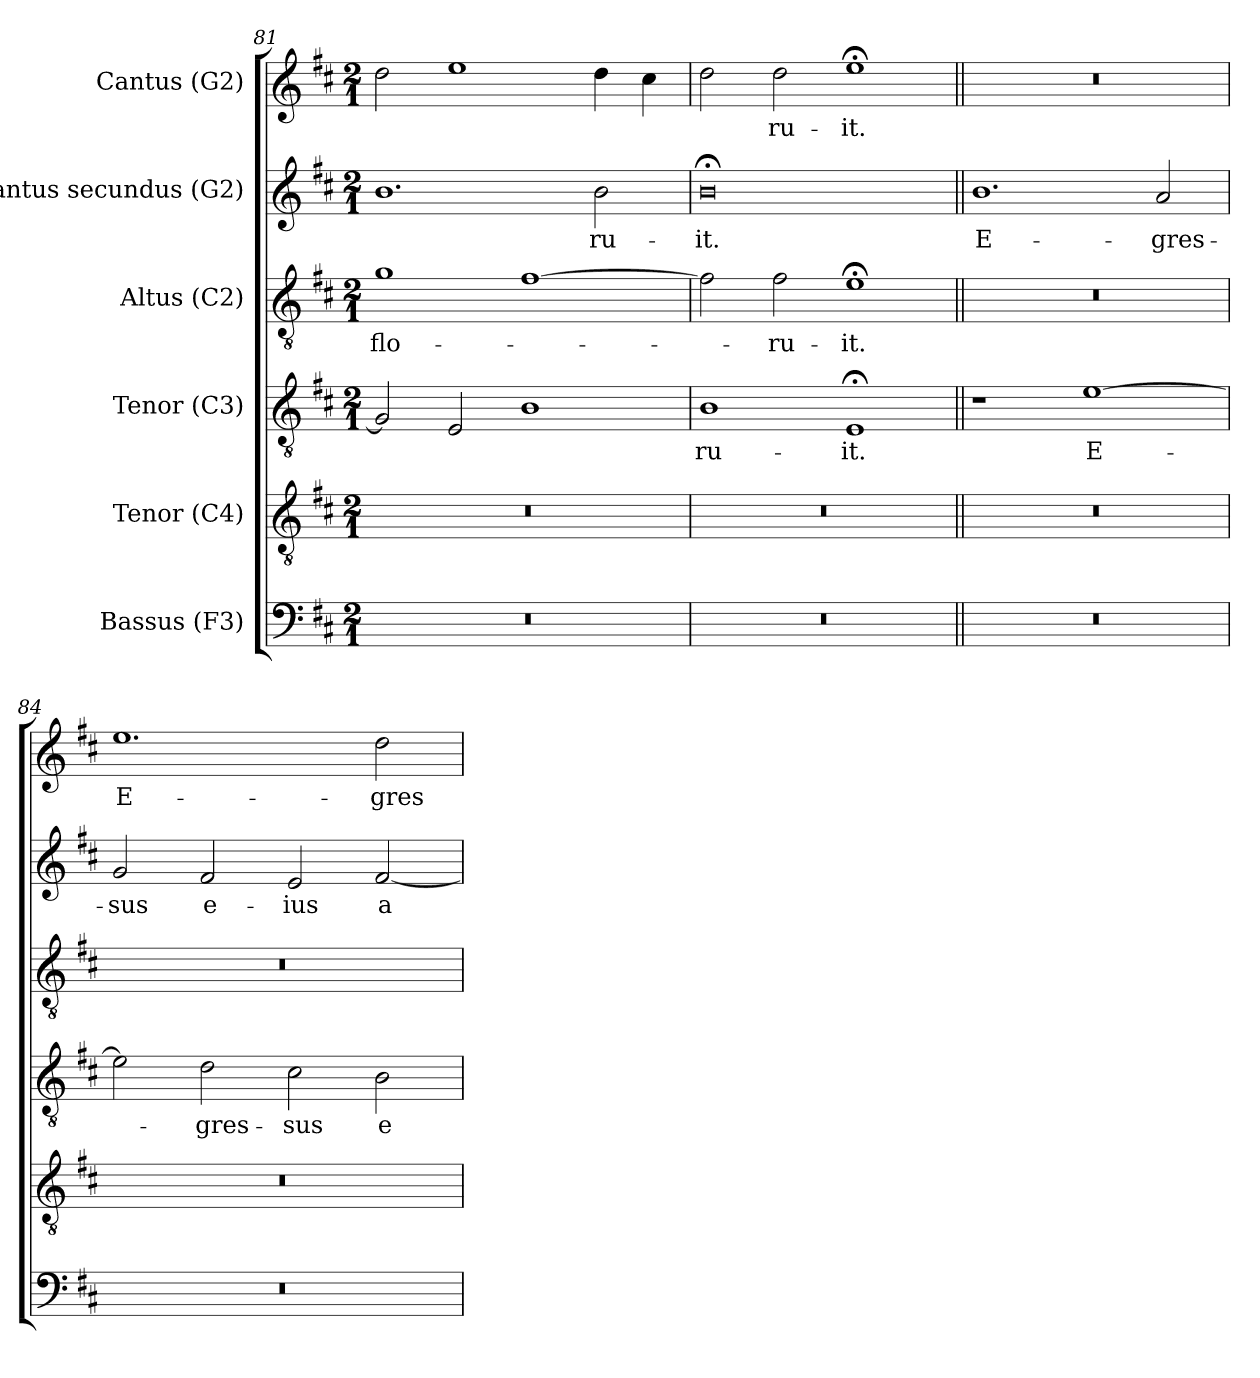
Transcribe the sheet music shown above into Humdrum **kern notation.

**kern	**kern	**kern	**text	**kern	**text	**kern	**text	**kern	**text
*part6	*part5	*part4	*part4	*part3	*part3	*part2	*part2	*part1	*part1
*staff6	*staff5	*staff4	*staff4	*staff3	*staff3	*staff2	*staff2	*staff1	*staff1
*I"Bassus (F3)	*I"Tenor (C4)	*I"Tenor (C3)	*	*I"Altus (C2)	*	*I"Cantus secundus (G2)	*	*I"Cantus (G2)	*
*clefF4	*clefGv2	*clefGv2	*	*clefGv2	*	*clefG2	*	*clefG2	*
*	*	*	*	*ITrd7c12	*	*	*	*	*
*k[f#c#]	*k[f#c#]	*k[f#c#]	*	*k[f#c#]	*	*k[f#c#]	*	*k[f#c#]	*
*D:	*D:	*D:	*	*D:	*	*D:	*	*D:	*
*M2/1	*M2/1	*M2/1	*	*M2/1	*	*M2/1	*	*M2/1	*
=81	=81	=81	=81	=81	=81	=81	=81	=81	=81
!LO:N:vis=1	!LO:N:vis=1	!	!	!	!	!	!	!	!
!	!	!	!	!	!LO:LY:b:color=#000000	!	!	!	!
0r	0r	2Gi/]	.	1Gi	flo-	1.bi	.	2ddi\	.
.	.	2Ei/	.	.	.	.	.	1eei	.
.	.	1Bi	.	[1F#i	.	.	.	.	.
!	!	!	!	!	!	!	!LO:LY:b:color=#000000	!	!
.	.	.	.	.	.	2bi\	-ru-	4ddi\	.
.	.	.	.	.	.	.	.	4cc#i\	.
=82	=82	=82	=82	=82	=82	=82	=82	=82	=82
!LO:N:vis=1	!LO:N:vis=1	!	!	!	!	!	!	!	!
!	!	!	!LO:LY:b:color=#000000	!	!	!	!	!	!
!	!	!	!	!	!	!	!LO:LY:b:color=#000000	!	!
0r	0r	1Bi	-ru-	2F#i\]	.	0b;i	-it.	2ddi\	.
!	!	!	!	!	!LO:LY:b:color=#000000	!	!	!	!
!	!	!	!	!	!	!	!	!	!LO:LY:b:color=#000000
.	.	.	.	2F#i\	-ru-	.	.	2ddi\	-ru-
!	!	!	!LO:LY:b:color=#000000	!	!	!	!	!	!
!	!	!	!	!	!LO:LY:b:color=#000000	!	!	!	!
!	!	!	!	!	!	!	!	!	!LO:LY:b:color=#000000
.	.	1E;i	-it.	1E;i	-it.	.	.	1ee;i	-it.
!!LO:LB:g=z
=83||	=83||	=83||	=83||	=83||	=83||	=83||	=83||	=83||	=83||
!LO:N:vis=1	!LO:N:vis=1	!	!	!LO:N:vis=1	!	!	!	!	!
!	!	!	!	!	!	!	!LO:LY:b:color=#000000	!LO:N:vis=1	!
0r	0r	1r	.	0r	.	1.bi	E-	0r	.
!	!	!	!LO:LY:b:color=#000000	!	!	!	!	!	!
.	.	[1ei	E-	.	.	.	.	.	.
!	!	!	!	!	!	!	!LO:LY:b:color=#000000	!	!
.	.	.	.	.	.	2ai/	-gres-	.	.
=84	=84	=84	=84	=84	=84	=84	=84	=84	=84
!LO:N:vis=1	!LO:N:vis=1	!	!	!LO:N:vis=1	!	!	!	!	!
!	!	!	!	!	!	!	!LO:LY:b:color=#000000	!	!
!	!	!	!	!	!	!	!	!	!LO:LY:b:color=#000000
0r	0r	2ei\]	.	0r	.	2gi/	-sus	1.eei	E-
!	!	!	!LO:LY:b:color=#000000	!	!	!	!	!	!
!	!	!	!	!	!	!	!LO:LY:b:color=#000000	!	!
.	.	2di\	-gres-	.	.	2f#i/	e-	.	.
!	!	!	!LO:LY:b:color=#000000	!	!	!	!	!	!
!	!	!	!	!	!	!	!LO:LY:b:color=#000000	!	!
.	.	2c#i\	-sus	.	.	2ei/	-ius	.	.
!	!	!	!LO:LY:b:color=#000000	!	!	!	!	!	!
!	!	!	!	!	!	!	!LO:LY:b:color=#000000	!	!
!	!	!	!	!	!	!	!	!	!LO:LY:b:color=#000000
.	.	2Bi\	e-	.	.	[2f#i/	a	2ddi\	-gres-
=	=	=	=	=	=	=	=	=	=
*-	*-	*-	*-	*-	*-	*-	*-	*-	*-
